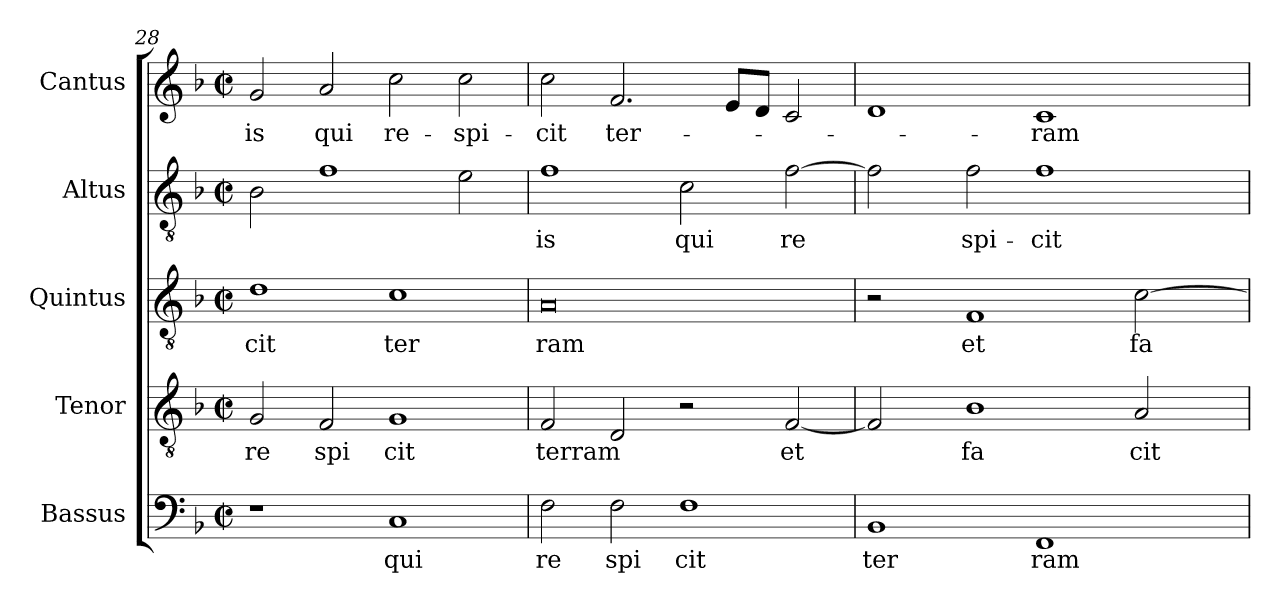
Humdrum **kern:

**kern	**text	**kern	**text	**kern	**text	**kern	**text	**kern	**text
*part5	*part5	*part4	*part4	*part3	*part3	*part2	*part2	*part1	*part1
*staff5	*staff5	*staff4	*staff4	*staff3	*staff3	*staff2	*staff2	*staff1	*staff1
*I"Bassus	*	*I"Tenor	*	*I"Quintus	*	*I"Altus	*	*I"Cantus	*
*clefF4	*	*clefGv2	*	*clefGv2	*	*clefGv2	*	*clefG2	*
*k[b-]	*	*k[b-]	*	*k[b-]	*	*k[b-]	*	*k[b-]	*
*F:	*	*F:	*	*F:	*	*F:	*	*F:	*
*M2/2	*	*M2/2	*	*M2/2	*	*M2/2	*	*M2/2	*
*met(c|)	*	*met(c|)	*	*met(c|)	*	*met(c|)	*	*met(c|)	*
=28	=28	=28	=28	=28	=28	=28	=28	=28	=28
!	!	!	!LO:LY:b:cj	!	!LO:LY:b:cj	!	!	!	!LO:LY:b:cj
1r	.	2G/	re	1d	cit	2B-\	.	2g/	-is
!	!	!	!LO:LY:b:cj	!	!	!	!	!	!LO:LY:b:cj
.	.	2F/	spi	.	.	1f	.	2a/	qui
!	!LO:LY:b:cj	!	!LO:LY:b:cj	!	!LO:LY:b:cj	!	!	!	!LO:LY:b:cj
1C	qui	1G	cit	1c	ter	.	.	2cc\	re-
!	!	!	!	!	!	!	!	!	!LO:LY:b:cj
.	.	.	.	.	.	2e\	.	2cc\	-spi-
=29	=29	=29	=29	=29	=29	=29	=29	=29	=29
!	!LO:LY:b:cj	!	!LO:LY:b	!	!LO:LY:b:cj	!	!LO:LY:b:cj	!	!LO:LY:b:cj
2F\	re	2F/	terram	0A	ram	1f	is	2cc\	-cit
!	!LO:LY:b:cj	!	!	!	!	!	!	!	!LO:LY:b
2F\	spi	2D/	.	.	.	.	.	2.f/	ter-
!	!LO:LY:b:cj	!	!	!	!	!	!LO:LY:b:cj	!	!
1F	cit	2r	.	.	.	2c\	qui	.	.
.	.	.	.	.	.	.	.	8e/L	.
.	.	.	.	.	.	.	.	8d/J	.
!	!	!	!LO:LY:b:cj	!	!	!	!LO:LY:b:cj	!	!
.	.	[>2F/	et	.	.	[>2f\	re	2c/	.
!!LO:LB:g=z
=30	=30	=30	=30	=30	=30	=30	=30	=30	=30
!	!LO:LY:b:cj	!	!	!	!	!	!	!	!
*	*	*	*	*	*	*^	*	*^	*
1BB-	ter	2F/]	.	2r	.	2f\]	64ryy	.	1d	8...ryy	.
.	.	.	.	.	.	.	1ryy	.	.	.	.
.	.	.	.	.	.	.	.	.	.	1ryy	.
!	!	!	!LO:LY:b:cj	!	!LO:LY:b:cj	!	!	!LO:LY:b:cj	!	!	!
.	.	1B-	fa	1F	et	2f\	.	spi-	.	.	.
!	!LO:LY:b:cj	!	!	!	!	!	!	!LO:LY:b:cj	!	!	!LO:LY:b:cj
1FF	ram	.	.	.	.	1f	.	-cit	1c	.	-ram
.	.	.	.	.	.	.	2ryy	.	.	.	.
.	.	.	.	.	.	.	.	.	.	2ryy	.
!	!	!	!LO:LY:b:cj	!	!LO:LY:b:cj	!	!	!	!	!	!
.	.	2A/	cit	[>2c\	fa	.	.	.	.	.	.
.	.	.	.	.	.	.	4ryy	.	.	.	.
.	.	.	.	.	.	.	.	.	.	4ryy	.
.	.	.	.	.	.	.	8...ryy	.	.	.	.
.	.	.	.	.	.	.	.	.	.	64ryy	.
*	*	*	*	*	*	*v	*v	*	*	*	*
*	*	*	*	*	*	*	*	*v	*v	*
=	=	=	=	=	=	=	=	=	=
*-	*-	*-	*-	*-	*-	*-	*-	*-	*-
